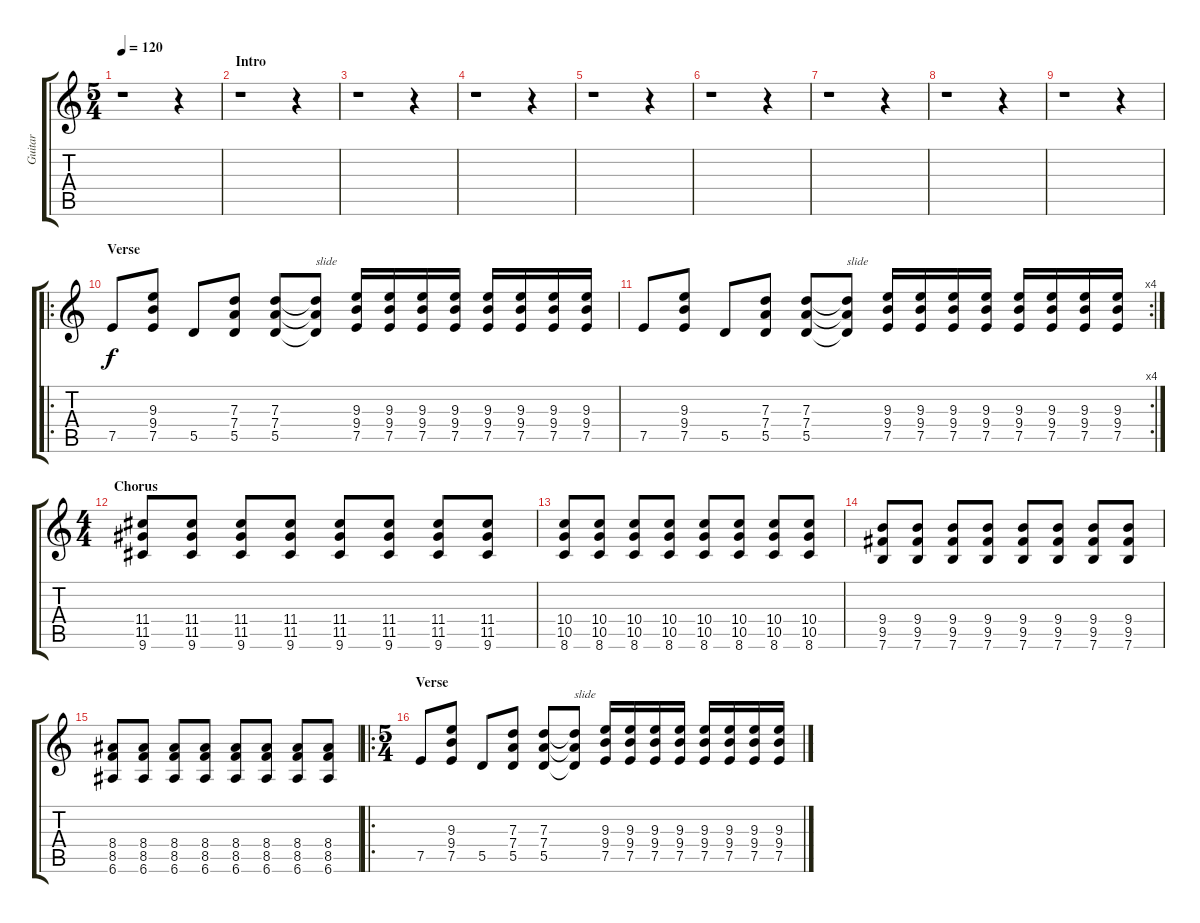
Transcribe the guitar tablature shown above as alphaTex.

\track ("Guitar" "Guitar") {instrument distortionguitar}
\staff {score tabs}
\tuning (E4 B3 G3 D3 A2 E2) {hide}
\ts (5 4)
\tempo 120
\clef g2
\ks c
r.1{dy f instrument distortionguitar} r.4 |
\section ("" "Intro")
r.1 r.4 |
r.1 r.4 |
r.1 r.4 |
r.1 r.4 |
r.1 r.4 |
r.1 r.4 |
r.1 r.4 |
r.1 r.4 |
\ro
\section ("" "Verse")
7.5.8 (9.3 9.4 7.5).8 5.5.8 (7.3 7.4 5.5).8 (7.3 7.4 5.5).8 (7.3{t} 7.4{t} 5.5{t}).8{txt "slide"} (9.3 9.4 7.5).16 (9.3 9.4 7.5).16 (9.3 9.4 7.5).16 (9.3 9.4 7.5).16 (9.3 9.4 7.5).16 (9.3 9.4 7.5).16 (9.3 9.4 7.5).16 (9.3 9.4 7.5).16 |
\rc 4
7.5.8 (9.3 9.4 7.5).8 5.5.8 (7.3 7.4 5.5).8 (7.3 7.4 5.5).8 (7.3{t} 7.4{t} 5.5{t}).8{txt "slide"} (9.3 9.4 7.5).16 (9.3 9.4 7.5).16 (9.3 9.4 7.5).16 (9.3 9.4 7.5).16 (9.3 9.4 7.5).16 (9.3 9.4 7.5).16 (9.3 9.4 7.5).16 (9.3 9.4 7.5).16 |
\ts (4 4)
\section ("" "Chorus")
(11.4 11.5 9.6).8 (11.4 11.5 9.6).8 (11.4 11.5 9.6).8 (11.4 11.5 9.6).8 (11.4 11.5 9.6).8 (11.4 11.5 9.6).8 (11.4 11.5 9.6).8 (11.4 11.5 9.6).8 |
(10.4 10.5 8.6).8 (10.4 10.5 8.6).8 (10.4 10.5 8.6).8 (10.4 10.5 8.6).8 (10.4 10.5 8.6).8 (10.4 10.5 8.6).8 (10.4 10.5 8.6).8 (10.4 10.5 8.6).8 |
(9.4 9.5 7.6).8 (9.4 9.5 7.6).8 (9.4 9.5 7.6).8 (9.4 9.5 7.6).8 (9.4 9.5 7.6).8 (9.4 9.5 7.6).8 (9.4 9.5 7.6).8 (9.4 9.5 7.6).8 |
(8.4 8.5 6.6).8 (8.4 8.5 6.6).8 (8.4 8.5 6.6).8 (8.4 8.5 6.6).8 (8.4 8.5 6.6).8 (8.4 8.5 6.6).8 (8.4 8.5 6.6).8 (8.4 8.5 6.6).8 |
\ro
\ts (5 4)
\section ("" "Verse")
7.5.8 (9.3 9.4 7.5).8 5.5.8 (7.3 7.4 5.5).8 (7.3 7.4 5.5).8 (7.3{t} 7.4{t} 5.5{t}).8{txt "slide"} (9.3 9.4 7.5).16 (9.3 9.4 7.5).16 (9.3 9.4 7.5).16 (9.3 9.4 7.5).16 (9.3 9.4 7.5).16 (9.3 9.4 7.5).16 (9.3 9.4 7.5).16 (9.3 9.4 7.5).16
